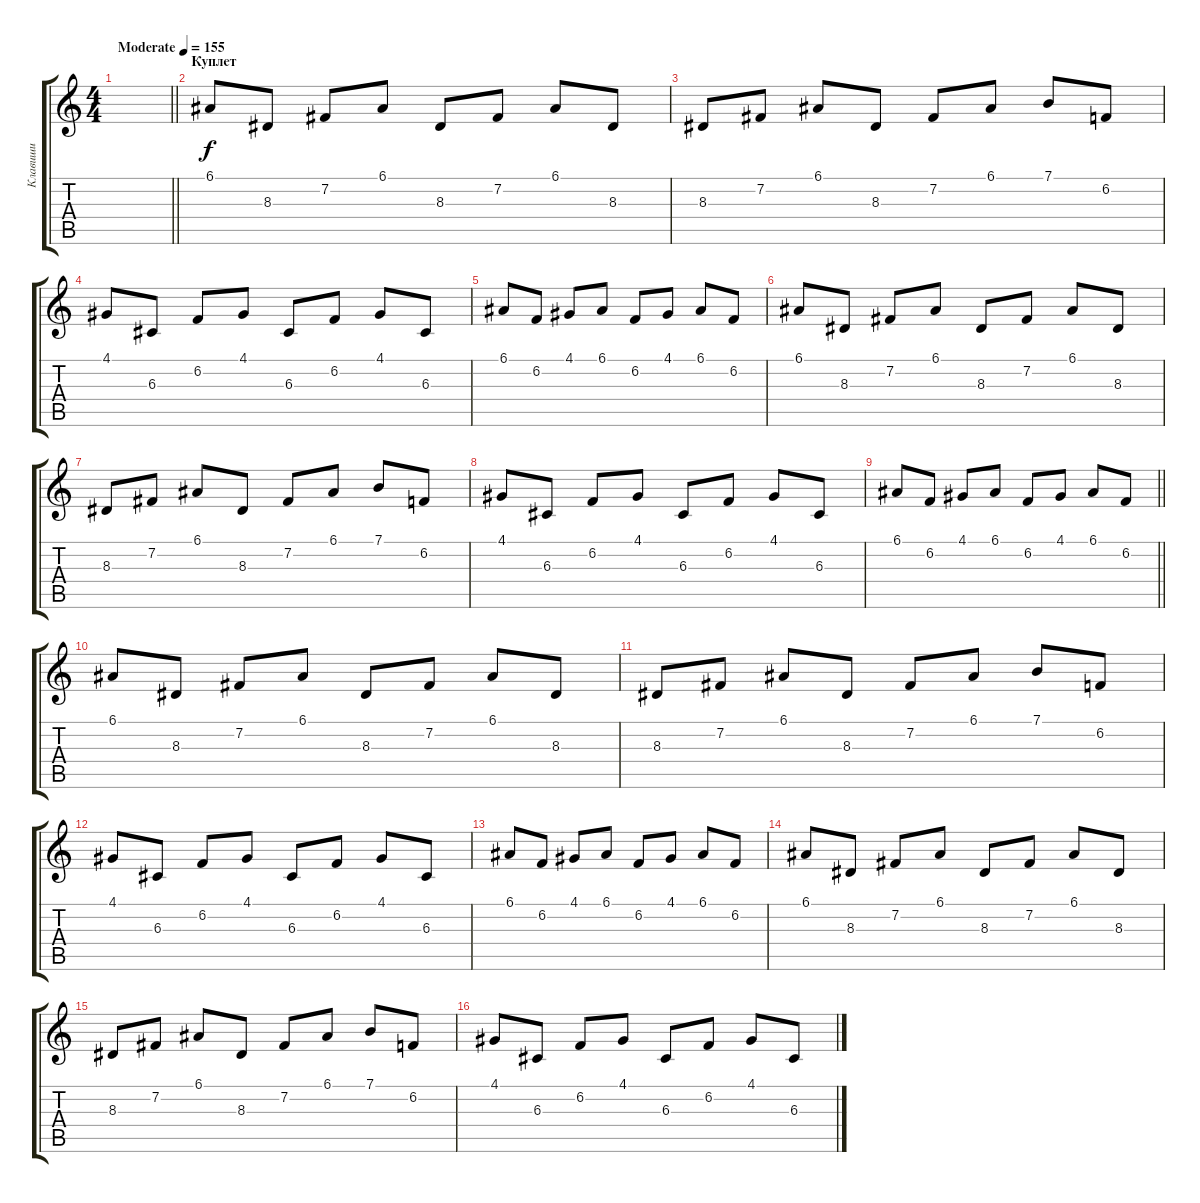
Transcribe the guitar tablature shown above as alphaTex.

\track ("Клавиши" "Клавиши") {instrument acousticgrandpiano}
\staff {score tabs}
\tuning (E4 B3 G3 D3 A2 E2) {hide}
\ts (4 4)
\tempo (155 "Moderate")
\clef g2
\barLineRight lightlight
\ks c
|
\section ("" "Куплет")
6.1.8 8.3.8 7.2.8 6.1.8 8.3.8 7.2.8 6.1.8 8.3.8 |
8.3.8 7.2.8 6.1.8 8.3.8 7.2.8 6.1.8 7.1.8 6.2.8 |
4.1.8 6.3.8 6.2.8 4.1.8 6.3.8 6.2.8 4.1.8 6.3.8 |
6.1.8 6.2.8 4.1.8 6.1.8 6.2.8 4.1.8 6.1.8 6.2.8 |
6.1.8 8.3.8 7.2.8 6.1.8 8.3.8 7.2.8 6.1.8 8.3.8 |
8.3.8 7.2.8 6.1.8 8.3.8 7.2.8 6.1.8 7.1.8 6.2.8 |
4.1.8 6.3.8 6.2.8 4.1.8 6.3.8 6.2.8 4.1.8 6.3.8 |
\barLineRight lightlight
6.1.8 6.2.8 4.1.8 6.1.8 6.2.8 4.1.8 6.1.8 6.2.8 |
\section ("" " ")
6.1.8 8.3.8 7.2.8 6.1.8 8.3.8 7.2.8 6.1.8 8.3.8 |
8.3.8 7.2.8 6.1.8 8.3.8 7.2.8 6.1.8 7.1.8 6.2.8 |
4.1.8 6.3.8 6.2.8 4.1.8 6.3.8 6.2.8 4.1.8 6.3.8 |
6.1.8 6.2.8 4.1.8 6.1.8 6.2.8 4.1.8 6.1.8 6.2.8 |
6.1.8 8.3.8 7.2.8 6.1.8 8.3.8 7.2.8 6.1.8 8.3.8 |
8.3.8 7.2.8 6.1.8 8.3.8 7.2.8 6.1.8 7.1.8 6.2.8 |
4.1.8 6.3.8 6.2.8 4.1.8 6.3.8 6.2.8 4.1.8 6.3.8
